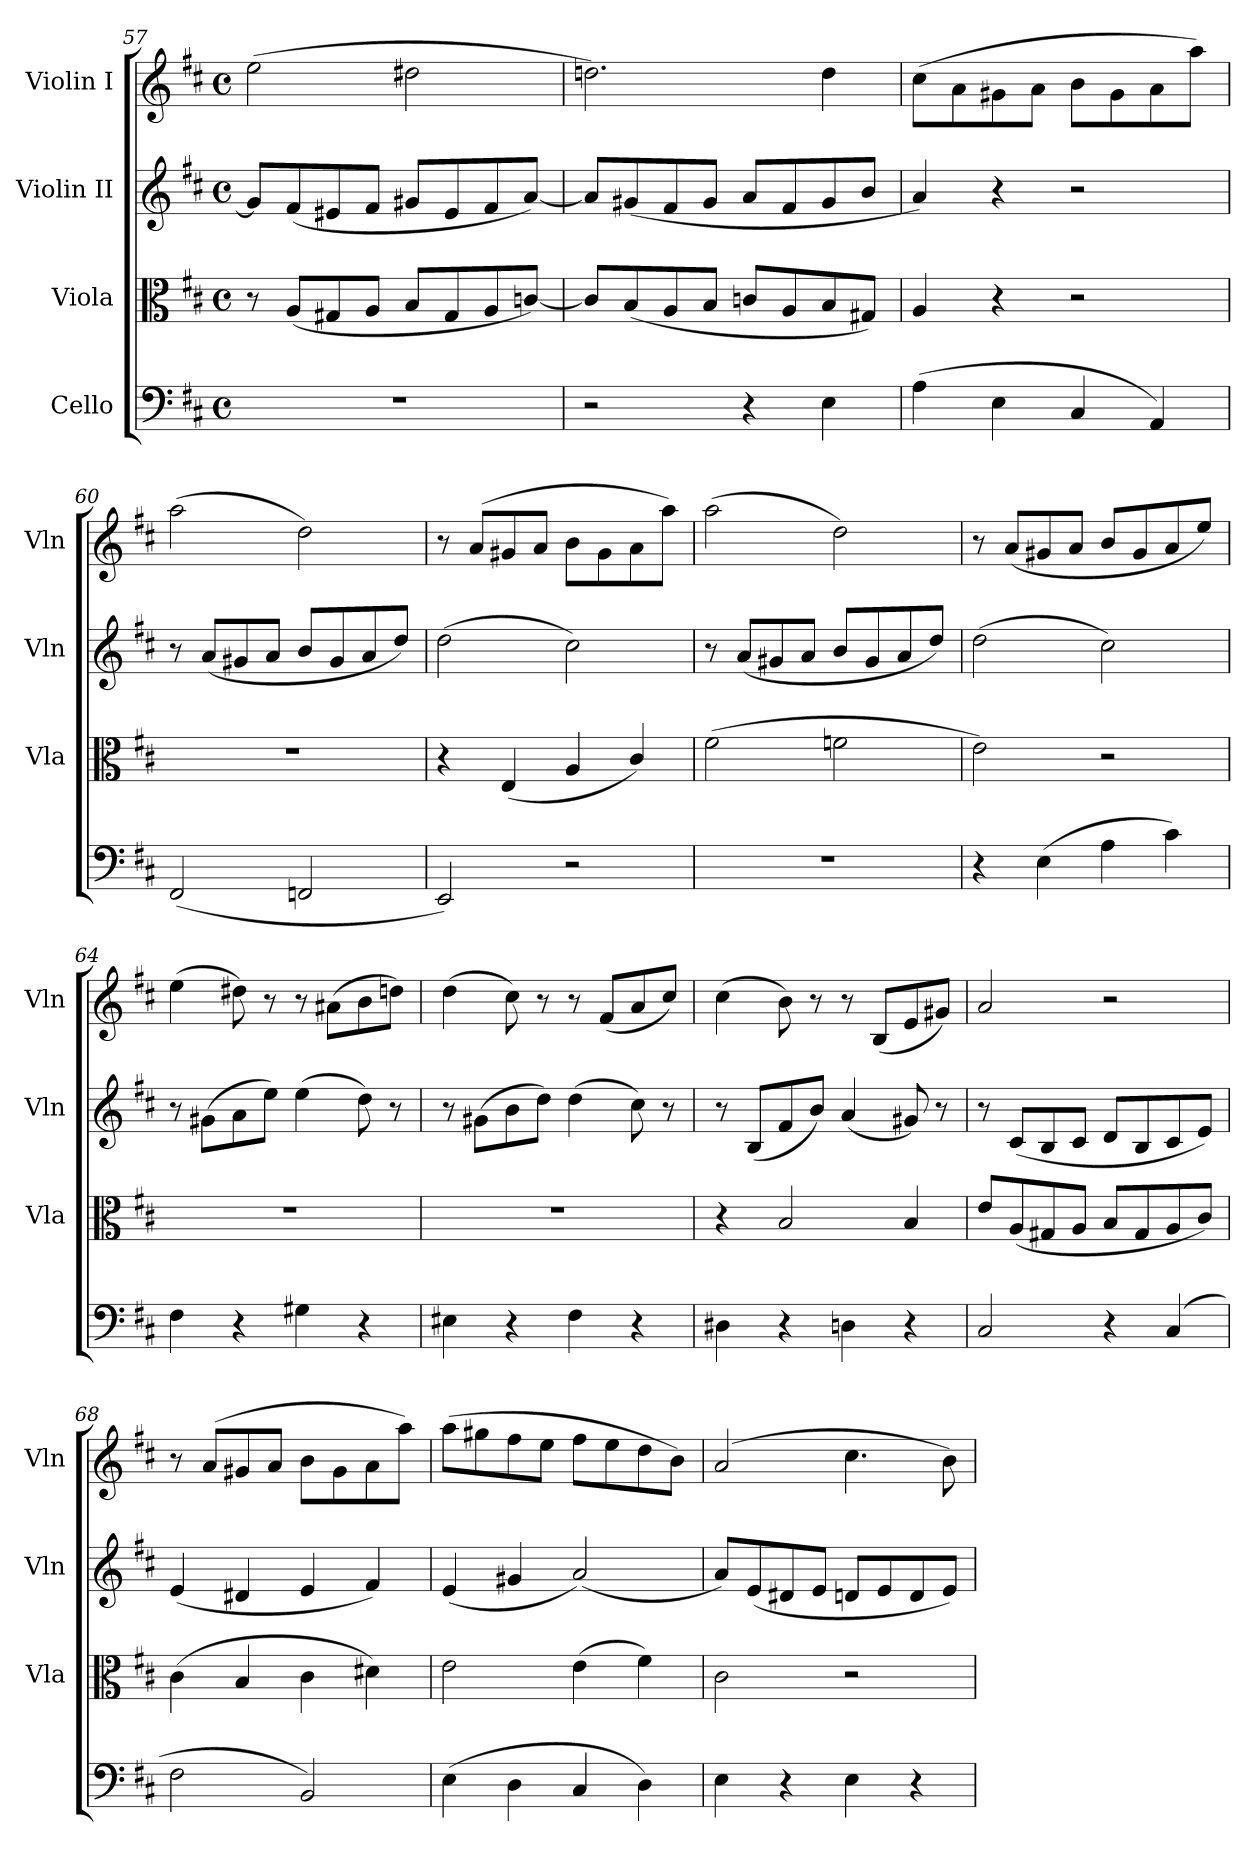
**kern	**kern	**kern	**kern
*part4	*part3	*part2	*part1
*staff4	*staff3	*staff2	*staff1
*I"Cello	*I"Viola	*I"Violin II	*I"Violin I
*	*I'Vla	*I'Vln	*I'Vln
*clefF4	*clefC3	*clefG2	*clefG2
*k[f#c#]	*k[f#c#]	*k[f#c#]	*k[f#c#]
*M4/4	*M4/4	*M4/4	*M4/4
*met(c)	*met(c)	*met(c)	*met(c)
=57	=57	=57	=57
1r	8r	8g#/L]	(>2ee\
.	(<8A/L	(<8f#/	.
.	8G#X/	8e#X/	.
.	8A/J	8f#/J	.
.	8B/L	8g#X/L	2dd#X\
.	8G#/	8e#/	.
.	8A/	8f#/	.
.	[8cn/J)	[8a/J)	.
=58	=58	=58	=58
2r	8c/L]	8a/L]	2.ddn\)
.	(<8B/	(<8g#X/	.
.	8A/	8f#/	.
.	8B/J	8g#/J	.
4r	8cn/L	8a/L	.
.	8A/	8f#/	.
4E\	8B/	8g#/	4dd\
.	8G#X/J)	8b/J	.
=59	=59	=59	=59
(>4A\	4A/	4a/)	(>8cc#\L
.	.	.	8a\
4E\	4r	4r	8g#X\
.	.	.	8a\J
4C#/	2r	2r	8b\L
.	.	.	8g#\
4AA/)	.	.	8a\
.	.	.	8aa\J)
=60	=60	=60	=60
(<2FF#/	1r	8r	(>2aa\
.	.	(<8a/L	.
.	.	8g#X/	.
.	.	8a/J	.
2FFn/	.	8b/L	2dd\)
.	.	8g#/	.
.	.	8a/	.
.	.	8dd/J)	.
=61	=61	=61	=61
2EE/)	4r	(>2dd\	8r
.	.	.	(>8a/L
.	(<4E/	.	8g#X/
.	.	.	8a/J
2r	4A/	2cc#\)	8b\L
.	.	.	8g#\
.	4c#/)	.	8a\
.	.	.	8aa\J)
=62	=62	=62	=62
1r	(>2f#\	8r	(>2aa\
.	.	(<8a/L	.
.	.	8g#X/	.
.	.	8a/J	.
.	2fn\	8b/L	2dd\)
.	.	8g#/	.
.	.	8a/	.
.	.	8dd/J)	.
!!LO:LB:g=z
=63	=63	=63	=63
4r	2e\)	(>2dd\	8r
.	.	.	(<8a/L
(>4E\	.	.	8g#X/
.	.	.	8a/J
4A\	2r	2cc#\)	8b/L
.	.	.	8g#/
4c#\)	.	.	8a/
.	.	.	8ee/J)
=64	=64	=64	=64
4F#\	1r	8r	(>4ee\
.	.	(>8g#X\L	.
4r	.	8a\	8dd#X\)
.	.	8ee\J)	8r
4G#X\	.	(>4ee\	8r
.	.	.	(>8a#X\L
4r	.	8dd\)	8b\
.	.	8r	8ddn\J)
=65	=65	=65	=65
4E#X\	1r	8r	(>4dd\
.	.	(>8g#X\L	.
4r	.	8b\	8cc#\)
.	.	8dd\J)	8r
4F#\	.	(>4dd\	8r
.	.	.	(<8f#/L
4r	.	8cc#\)	8a/
.	.	8r	8cc#/J)
=66	=66	=66	=66
4D#X\	4r	8r	(>4cc#\
.	.	(<8B/L	.
4r	2B/	8f#/	8b\)
.	.	8b/J)	8r
4Dn\	.	(<4a/	8r
.	.	.	(<8B/L
4r	4B/	8g#X/)	8e/
.	.	8r	8g#X/J)
=67	=67	=67	=67
2C#/	8e/L	8r	2a/
.	(<8A/	(<8c#/L	.
.	8G#X/	8B/	.
.	8A/J	8c#/J	.
4r	8B/L	8d/L	2r
.	8G#/	8B/	.
(>4C#/	8A/	8c#/	.
.	8c#/J)	8e/J)	.
=68	=68	=68	=68
2F#\	(>4c#\	(<4e/	8r
.	.	.	(>8a/L
.	4B/	4d#X/	8g#X/
.	.	.	8a/J
2BB/)	4c#\	4e/	8b\L
.	.	.	8g#\
.	4d#X\)	4f#/)	8a\
.	.	.	8aa\J)
=69	=69	=69	=69
(>4E\	2e\	(<4e/	(>8aa\L
.	.	.	8gg#X\
4D\	.	4g#X/	8ff#\
.	.	.	8ee\J
4C#/	(>4e\	(<2a/)	8ff#\L
.	.	.	8ee\
4D\)	4f#\)	.	8dd\
.	.	.	8b\J)
=70	=70	=70	=70
4E\	2c#\	8a/L)	(>2a/
.	.	(<8e/	.
4r	.	8d#X/	.
.	.	8e/J	.
4E\	2r	8dn/L	4.cc#\
.	.	8e/	.
4r	.	8d/	.
.	.	8e/J)	8b\)
=	=	=	=
*-	*-	*-	*-
